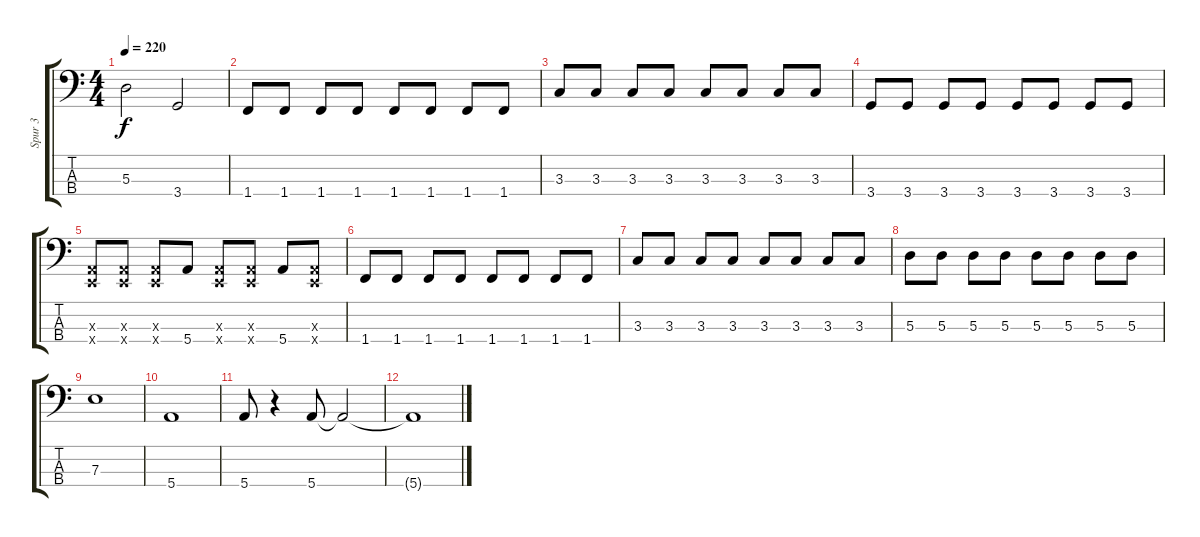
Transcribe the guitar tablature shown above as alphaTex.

\track ("Spur 3" "Spur 3") {instrument electricbassfinger}
\staff {score tabs}
\tuning (G2 D2 A1 E1) {hide}
\ts (4 4)
\tempo 220
\clef f4
\ks c
5.3.2{dy f} 3.4.2 |
1.4.8 1.4.8 1.4.8 1.4.8 1.4.8 1.4.8 1.4.8 1.4.8 |
3.3.8 3.3.8 3.3.8 3.3.8 3.3.8 3.3.8 3.3.8 3.3.8 |
3.4.8 3.4.8 3.4.8 3.4.8 3.4.8 3.4.8 3.4.8 3.4.8 |
(0.3{x} 0.4{x}).8 (0.3{x} 0.4{x}).8 (0.3{x} 0.4{x}).8 5.4.8 (0.3{x} 0.4{x}).8 (0.3{x} 0.4{x}).8 5.4.8 (0.3{x} 0.4{x}).8 |
1.4.8 1.4.8 1.4.8 1.4.8 1.4.8 1.4.8 1.4.8 1.4.8 |
3.3.8 3.3.8 3.3.8 3.3.8 3.3.8 3.3.8 3.3.8 3.3.8 |
5.3.8 5.3.8 5.3.8 5.3.8 5.3.8 5.3.8 5.3.8 5.3.8 |
7.3.1 |
5.4.1 |
5.4.8 r.4 5.4.8 5.4{t}.2 |
5.4{t}.1
